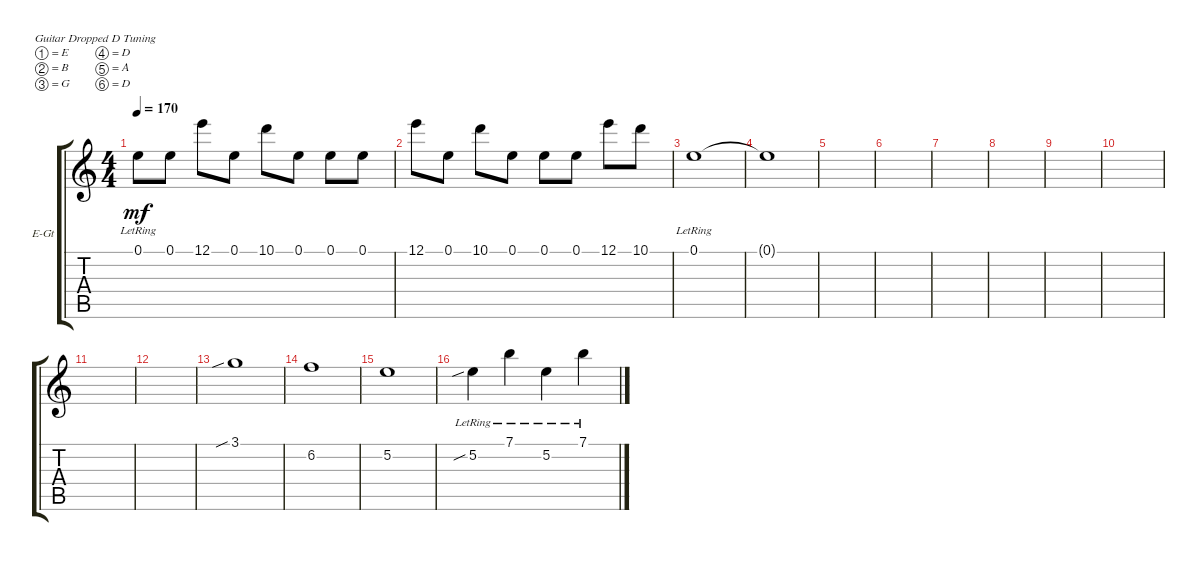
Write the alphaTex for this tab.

\defaultSystemsLayout 4
\bracketExtendMode groupsimilarinstruments
\firstSystemTrackNameOrientation horizontal
\otherSystemsTrackNameOrientation horizontal
\track ("Electric Guitar" "E-Gt") {instrument distortionguitar}
\staff {score tabs}
\tuning (E4 B3 G3 D3 A2 D2)
\ts (4 4)
\tempo 170
\clef g2
\ks c
0.1{lr}.8{dy mf} 0.1.8 12.1.8 0.1.8 10.1.8 0.1.8 0.1.8 0.1.8 |
12.1.8 0.1.8 10.1.8 0.1.8 0.1.8 0.1.8 12.1.8 10.1.8 |
0.1{lr}.1 |
0.1{t}.1 |
|
|
|
|
|
|
|
|
3.1{sib}.1 |
6.2.1 |
5.2.1 |
5.2{sib lr}.4 7.1{lr}.4 5.2{lr}.4 7.1{lr}.4
